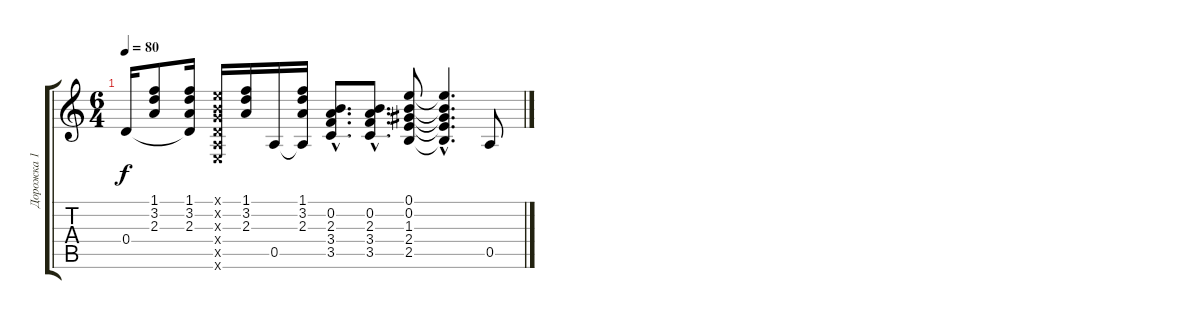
\track ("Дорожка 1" "Дорожка 1") {instrument acousticguitarnylon}
\staff {score tabs}
\tuning (E4 B3 G3 D3 A2 E2) {hide}
\ts (6 4)
\tempo 80
\clef g2
\ks c
0.4.16{dy f} (1.1 3.2 2.3).8 (1.1 3.2 2.3 0.4{t}).16 (0.1{x} 0.2{x} 0.3{x} 0.4{x} 0.5{x} 0.6{x}).16 (1.1 3.2 2.3).16 0.5.16 (1.1 3.2 2.3 0.5{t}).16 (0.2{hac} 2.3{hac} 3.4{hac} 3.5{hac}).8{d} (0.2{hac} 2.3{hac} 3.4{hac} 3.5{hac}).8{d} (0.1 0.2 1.3 2.4 2.5).8 (0.1{hac t} 0.2{hac t} 1.3{hac t} 2.4{hac t} 2.5{hac t}).4{d} 0.5.8
